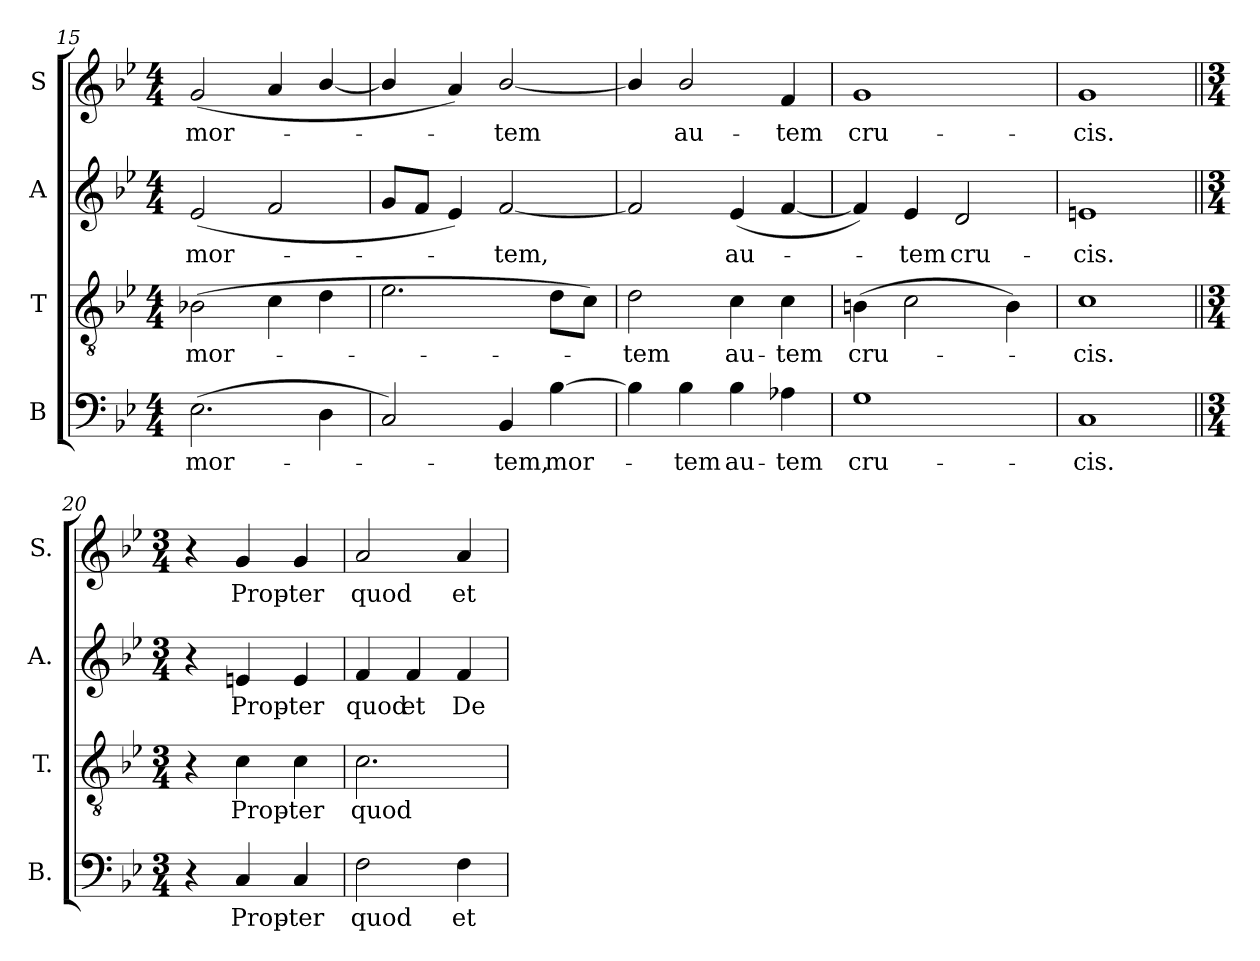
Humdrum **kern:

**kern	**text	**kern	**text	**kern	**text	**kern	**text
*part4	*part4	*part3	*part3	*part2	*part2	*part1	*part1
*staff4	*staff4	*staff3	*staff3	*staff2	*staff2	*staff1	*staff1
*I"B	*	*I"T	*	*I"A	*	*I"S	*
*I'B.	*	*I'T.	*	*I'A.	*	*I'S.	*
*clefF4	*	*clefGv2	*	*clefG2	*	*clefG2	*
*	*	*ITrd7c12	*	*	*	*	*
*k[b-e-]	*	*k[b-e-]	*	*k[b-e-]	*	*k[b-e-]	*
*B-:	*	*B-:	*	*B-:	*	*B-:	*
*M4/4	*	*M4/4	*	*M4/4	*	*M4/4	*
=15	=15	=15	=15	=15	=15	=15	=15
!	!LO:LY:b:color=#000000	!	!	!	!	!	!
!	!	!	!LO:LY:b:color=#000000	!	!	!	!
!	!	!	!	!	!LO:LY:b:color=#000000	!	!
!	!	!	!	!	!	!	!LO:LY:b:color=#000000
(2.E-i\	mor-	(2BB-Xi\	mor-	(2e-i/	mor-	(2gi/	mor-
.	.	4Ci\	.	2fi/	.	4ai/	.
4Di\	.	4Di\	.	.	.	[4b-i/	.
=16	=16	=16	=16	=16	=16	=16	=16
2Ci/)	.	2.E-i\	.	8gi/L	.	4b-i/]	.
.	.	.	.	8fi/J	.	.	.
.	.	.	.	4e-i/)	.	4ai/)	.
!	!LO:LY:b:color=#000000	!	!	!	!	!	!
!	!	!	!	!	!LO:LY:b:color=#000000	!	!
!	!	!	!	!	!	!	!LO:LY:b:color=#000000
4BB-i/	-tem,	.	.	[2fi/	-tem,	[2b-i/	-tem
!	!LO:LY:b:color=#000000	!	!	!	!	!	!
[4B-i\	mor-	8Di\L	.	.	.	.	.
.	.	8Ci\J)	.	.	.	.	.
=17	=17	=17	=17	=17	=17	=17	=17
!	!	!	!LO:LY:b:color=#000000	!	!	!	!
4B-i\]	.	2Di\	-tem	2fi/]	.	4b-i/]	.
!	!LO:LY:b:color=#000000	!	!	!	!	!	!
!	!	!	!	!	!	!	!LO:LY:b:color=#000000
4B-i\	-tem	.	.	.	.	2b-i/	au-
!	!LO:LY:b:color=#000000	!	!	!	!	!	!
!	!	!	!LO:LY:b:color=#000000	!	!	!	!
!	!	!	!	!	!LO:LY:b:color=#000000	!	!
4B-i\	au-	4Ci\	au-	(4e-i/	au-	.	.
!	!LO:LY:b:color=#000000	!	!	!	!	!	!
!	!	!	!LO:LY:b:color=#000000	!	!	!	!
!	!	!	!	!	!	!	!LO:LY:b:color=#000000
4A-Xi\	-tem	4Ci\	-tem	[4fi/	.	4fi/	-tem
=18	=18	=18	=18	=18	=18	=18	=18
!	!LO:LY:b:color=#000000	!	!	!	!	!	!
!	!	!	!LO:LY:b:color=#000000	!	!	!	!
!	!	!	!	!	!	!	!LO:LY:b:color=#000000
1Gi	cru-	(4BBni\	cru-	4fi/])	.	1gi	cru-
!	!	!	!	!	!LO:LY:b:color=#000000	!	!
.	.	2Ci\	.	4e-i/	-tem	.	.
!	!	!	!	!	!LO:LY:b:color=#000000	!	!
.	.	.	.	2di/	cru-	.	.
.	.	4BBi\)	.	.	.	.	.
=19	=19	=19	=19	=19	=19	=19	=19
!	!LO:LY:b:color=#000000	!	!	!	!	!	!
!	!	!	!LO:LY:b:color=#000000	!	!	!	!
!	!	!	!	!	!LO:LY:b:color=#000000	!	!
!	!	!	!	!	!	!	!LO:LY:b:color=#000000
1Ci	-cis.	1Ci	-cis.	1eni	-cis.	1gi	-cis.
!!LO:PB:g=z
=20||	=20||	=20||	=20||	=20||	=20||	=20||	=20||
*M3/4	*	*M3/4	*	*M3/4	*	*M3/4	*
4r	.	4r	.	4r	.	4r	.
!	!LO:LY:b:color=#000000	!	!	!	!	!	!
!	!	!	!LO:LY:b:color=#000000	!	!	!	!
!	!	!	!	!	!LO:LY:b:color=#000000	!	!
!	!	!	!	!	!	!	!LO:LY:b:color=#000000
4Ci/	Prop-	4Ci\	Prop-	4eni/	Prop-	4gi/	Prop-
!	!LO:LY:b:color=#000000	!	!	!	!	!	!
!	!	!	!LO:LY:b:color=#000000	!	!	!	!
!	!	!	!	!	!LO:LY:b:color=#000000	!	!
!	!	!	!	!	!	!	!LO:LY:b:color=#000000
4Ci/	-ter	4Ci\	-ter	4ei/	-ter	4gi/	-ter
=21	=21	=21	=21	=21	=21	=21	=21
!	!LO:LY:b:color=#000000	!	!	!	!	!	!
!	!	!	!LO:LY:b:color=#000000	!	!	!	!
!	!	!	!	!	!LO:LY:b:color=#000000	!	!
!	!	!	!	!	!	!	!LO:LY:b:color=#000000
2Fi\	quod	2.Ci\	quod	4fi/	quod	2ai/	quod
!	!	!	!	!	!LO:LY:b:color=#000000	!	!
.	.	.	.	4fi/	et	.	.
!	!LO:LY:b:color=#000000	!	!	!	!	!	!
!	!	!	!	!	!LO:LY:b:color=#000000	!	!
!	!	!	!	!	!	!	!LO:LY:b:color=#000000
4Fi\	et	.	.	4fi/	De-	4ai/	et
=	=	=	=	=	=	=	=
*-	*-	*-	*-	*-	*-	*-	*-
